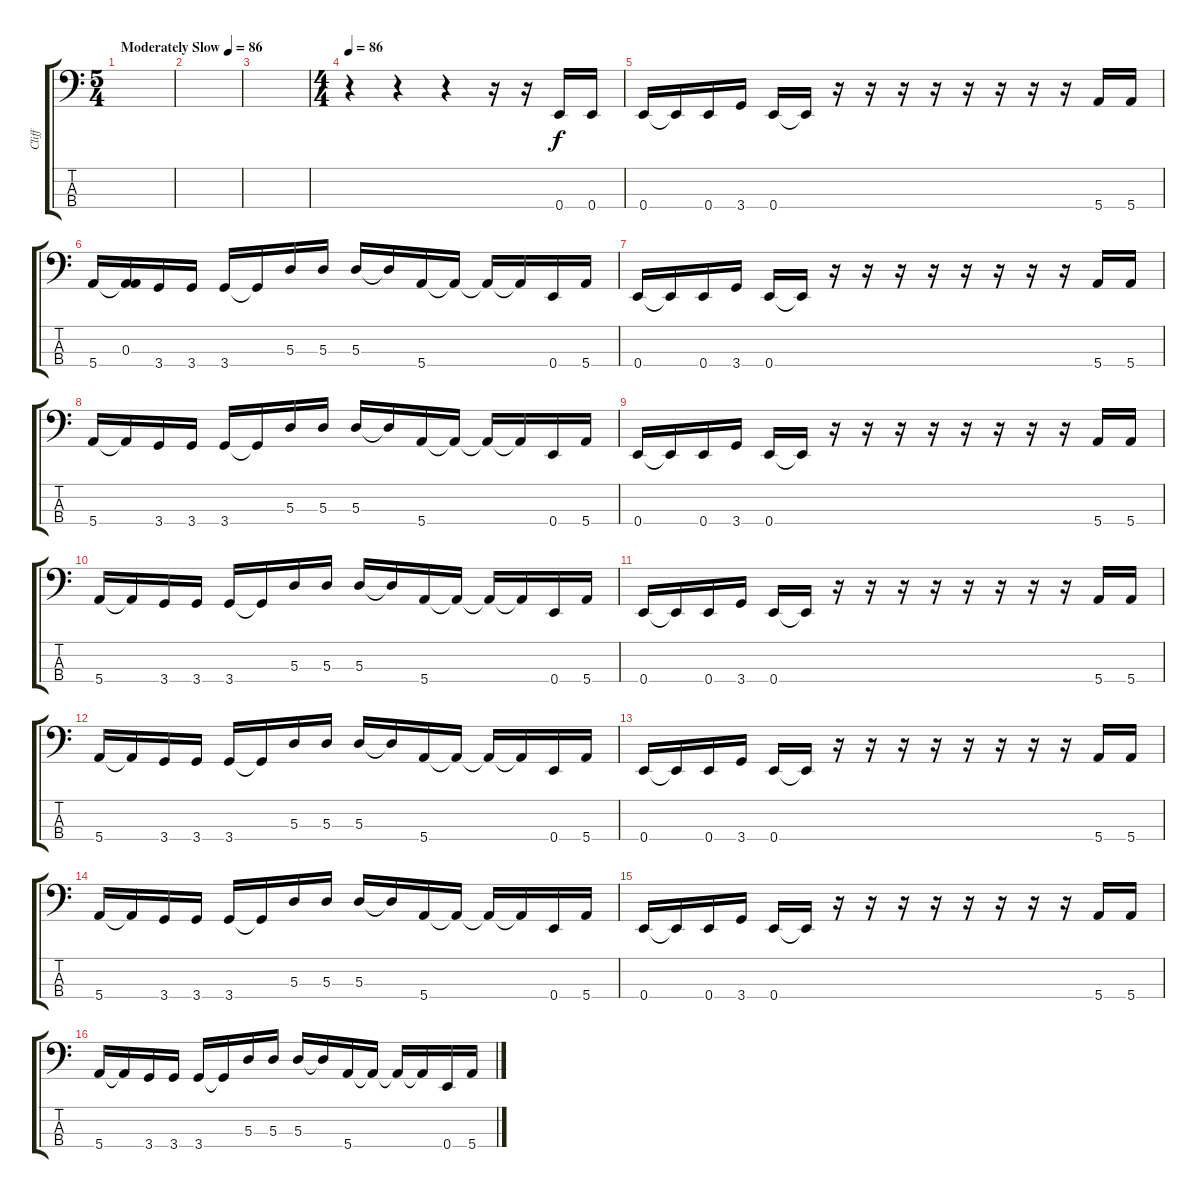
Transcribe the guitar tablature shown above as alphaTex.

\track ("Cliff" "Cliff") {instrument electricbassfinger}
\staff {score tabs}
\tuning (G2 D2 A1 E1) {hide}
\ts (5 4)
\tempo (86 "Moderately Slow")
\tempo 102
\tempo (86 "Moderately Slow")
\clef f4
\ks c
|
|
|
\ts (4 4)
\tempo 86
r.4 r.4 r.4 r.16 r.16 0.4.16 0.4.16 |
0.4.16 0.4{t}.16 0.4.16 3.4.16 0.4.16 0.4{t}.16 r.16 r.16 r.16 r.16 r.16 r.16 r.16 r.16 5.4.16 5.4.16 |
5.4.16 (0.3 5.4{t}).16 3.4.16 3.4.16 3.4.16 3.4{t}.16 5.3.16 5.3.16 5.3.16 5.3{t}.16 5.4.16 5.4{t}.16 5.4{t}.16 5.4{t}.16 0.4.16 5.4.16 |
0.4.16 0.4{t}.16 0.4.16 3.4.16 0.4.16 0.4{t}.16 r.16 r.16 r.16 r.16 r.16 r.16 r.16 r.16 5.4.16 5.4.16 |
5.4.16 5.4{t}.16 3.4.16 3.4.16 3.4.16 3.4{t}.16 5.3.16 5.3.16 5.3.16 5.3{t}.16 5.4.16 5.4{t}.16 5.4{t}.16 5.4{t}.16 0.4.16 5.4.16 |
0.4.16 0.4{t}.16 0.4.16 3.4.16 0.4.16 0.4{t}.16 r.16 r.16 r.16 r.16 r.16 r.16 r.16 r.16 5.4.16 5.4.16 |
5.4.16 5.4{t}.16 3.4.16 3.4.16 3.4.16 3.4{t}.16 5.3.16 5.3.16 5.3.16 5.3{t}.16 5.4.16 5.4{t}.16 5.4{t}.16 5.4{t}.16 0.4.16 5.4.16 |
0.4.16 0.4{t}.16 0.4.16 3.4.16 0.4.16 0.4{t}.16 r.16 r.16 r.16 r.16 r.16 r.16 r.16 r.16 5.4.16 5.4.16 |
5.4.16 5.4{t}.16 3.4.16 3.4.16 3.4.16 3.4{t}.16 5.3.16 5.3.16 5.3.16 5.3{t}.16 5.4.16 5.4{t}.16 5.4{t}.16 5.4{t}.16 0.4.16 5.4.16 |
0.4.16 0.4{t}.16 0.4.16 3.4.16 0.4.16 0.4{t}.16 r.16 r.16 r.16 r.16 r.16 r.16 r.16 r.16 5.4.16 5.4.16 |
5.4.16 5.4{t}.16 3.4.16 3.4.16 3.4.16 3.4{t}.16 5.3.16 5.3.16 5.3.16 5.3{t}.16 5.4.16 5.4{t}.16 5.4{t}.16 5.4{t}.16 0.4.16 5.4.16 |
0.4.16 0.4{t}.16 0.4.16 3.4.16 0.4.16 0.4{t}.16 r.16 r.16 r.16 r.16 r.16 r.16 r.16 r.16 5.4.16 5.4.16 |
5.4.16 5.4{t}.16 3.4.16 3.4.16 3.4.16 3.4{t}.16 5.3.16 5.3.16 5.3.16 5.3{t}.16 5.4.16 5.4{t}.16 5.4{t}.16 5.4{t}.16 0.4.16 5.4.16
